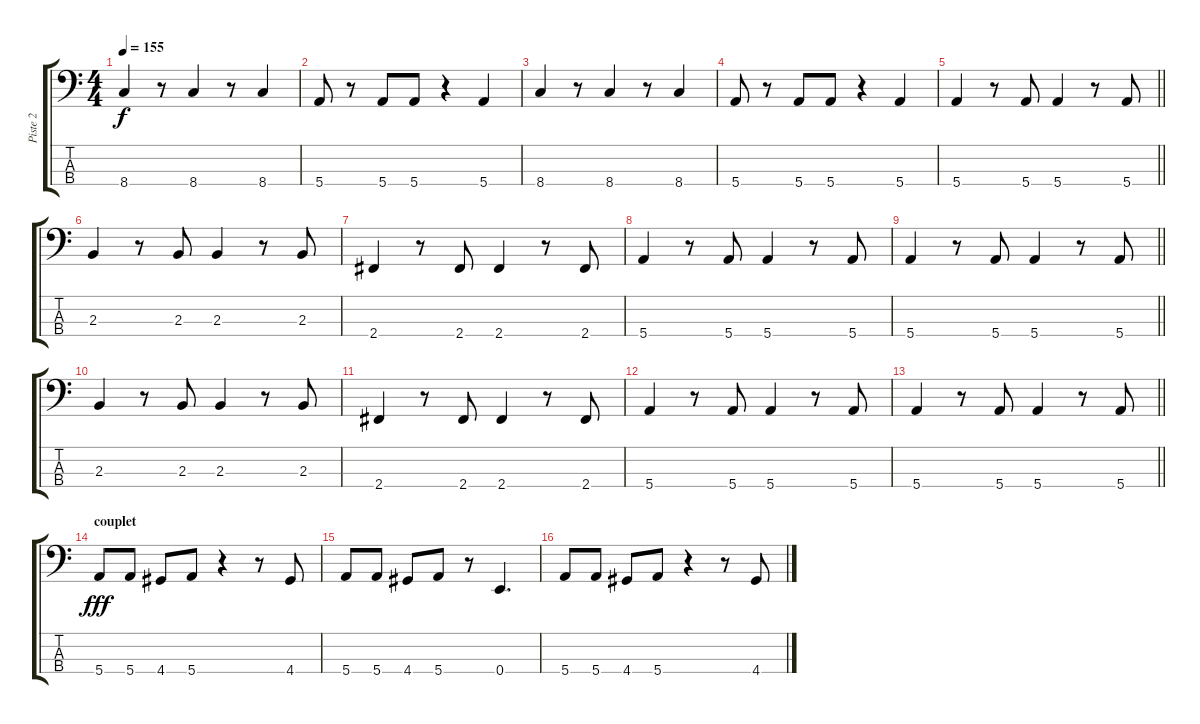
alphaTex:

\track ("Piste 2" "Piste 2") {instrument electricbassfinger}
\staff {score tabs}
\tuning (G2 D2 A1 E1) {hide}
\ts (4 4)
\tempo 155
\clef f4
\ks c
8.4.4{dy f} r.8 8.4.4 r.8 8.4.4 |
5.4.8 r.8 5.4.8 5.4.8 r.4 5.4.4 |
8.4.4 r.8 8.4.4 r.8 8.4.4 |
5.4.8 r.8 5.4.8 5.4.8 r.4 5.4.4 |
\barLineRight lightlight
5.4.4 r.8 5.4.8 5.4.4 r.8 5.4.8 |
2.3.4 r.8 2.3.8 2.3.4 r.8 2.3.8 |
2.4.4 r.8 2.4.8 2.4.4 r.8 2.4.8 |
5.4.4 r.8 5.4.8 5.4.4 r.8 5.4.8 |
\barLineRight lightlight
5.4.4 r.8 5.4.8 5.4.4 r.8 5.4.8 |
2.3.4 r.8 2.3.8 2.3.4 r.8 2.3.8 |
2.4.4 r.8 2.4.8 2.4.4 r.8 2.4.8 |
5.4.4 r.8 5.4.8 5.4.4 r.8 5.4.8 |
\barLineRight lightlight
5.4.4 r.8 5.4.8 5.4.4 r.8 5.4.8 |
\section ("" "couplet")
5.4.8{dy fff} 5.4.8 4.4.8 5.4.8 r.4 r.8 4.4.8 |
5.4.8 5.4.8 4.4.8 5.4.8 r.8 0.4.4{d} |
5.4.8 5.4.8 4.4.8 5.4.8 r.4 r.8 4.4.8
